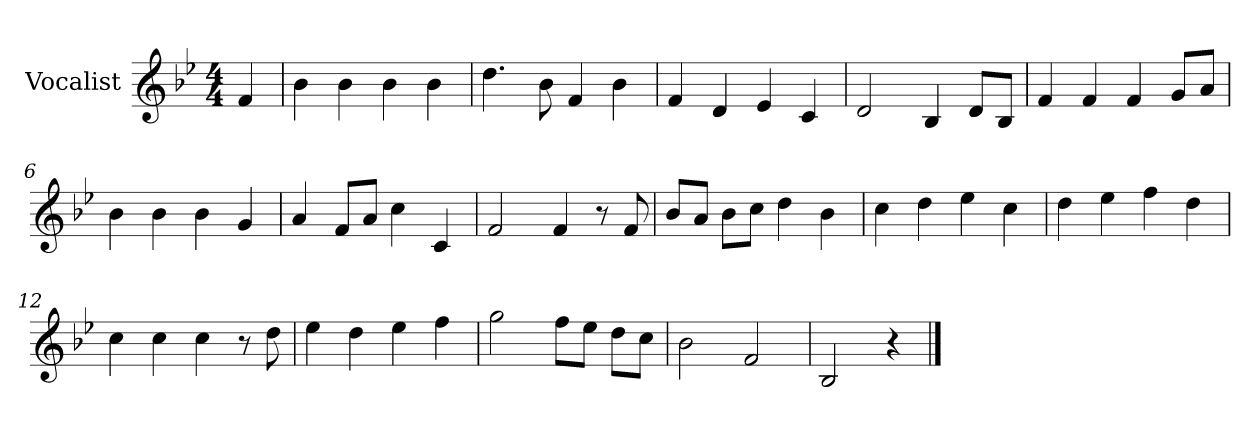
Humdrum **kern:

**kern
*part1
*staff1
*I"Vocalist
*k[b-e-]
*B-:
*M4/4
=
4f
=1
4b-
4b-
4b-
4b-
=2
4.dd
8b-
4f
4b-
=3
4f
4d
4e-
4c
=4
2d
4B-
8dL
8B-J
=5
4f
4f
4f
8gL
8aJ
=6
4b-
4b-
4b-
4g
=7
4a
8fL
8aJ
4cc
4c
=8
2f
4f
8r
8f
=9
8b-L
8aJ
8b-L
8ccJ
4dd
4b-
=10
4cc
4dd
4ee-
4cc
=11
4dd
4ee-
4ff
4dd
=12
4cc
4cc
4cc
8r
8dd
=13
4ee-
4dd
4ee-
4ff
=14
2gg
8ffL
8ee-J
8ddL
8ccJ
=15
2b-
2f
=16
2B-
4r
==
*-
